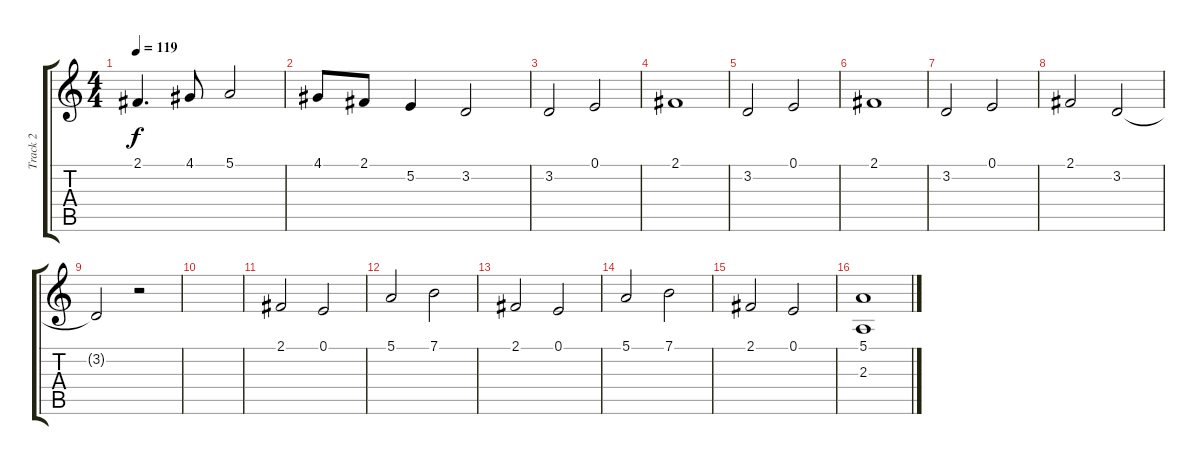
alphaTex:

\track ("Track 2" "Track 2") {instrument tremolostrings}
\staff {score tabs}
\tuning (E4 B3 G3 D3 A2 E2) {hide}
\ts (4 4)
\tempo 119
\clef g2
\ks c
2.1.4{d dy f} 4.1.8 5.1.2 |
4.1.8 2.1.8 5.2.4 3.2.2 |
3.2.2 0.1.2 |
2.1.1 |
3.2.2 0.1.2 |
2.1.1 |
3.2.2 0.1.2 |
2.1.2 3.2.2 |
3.2{t}.2 r.2 |
|
2.1.2 0.1.2 |
5.1.2 7.1.2 |
2.1.2 0.1.2 |
5.1.2 7.1.2 |
2.1.2 0.1.2 |
(5.1 2.3).1
